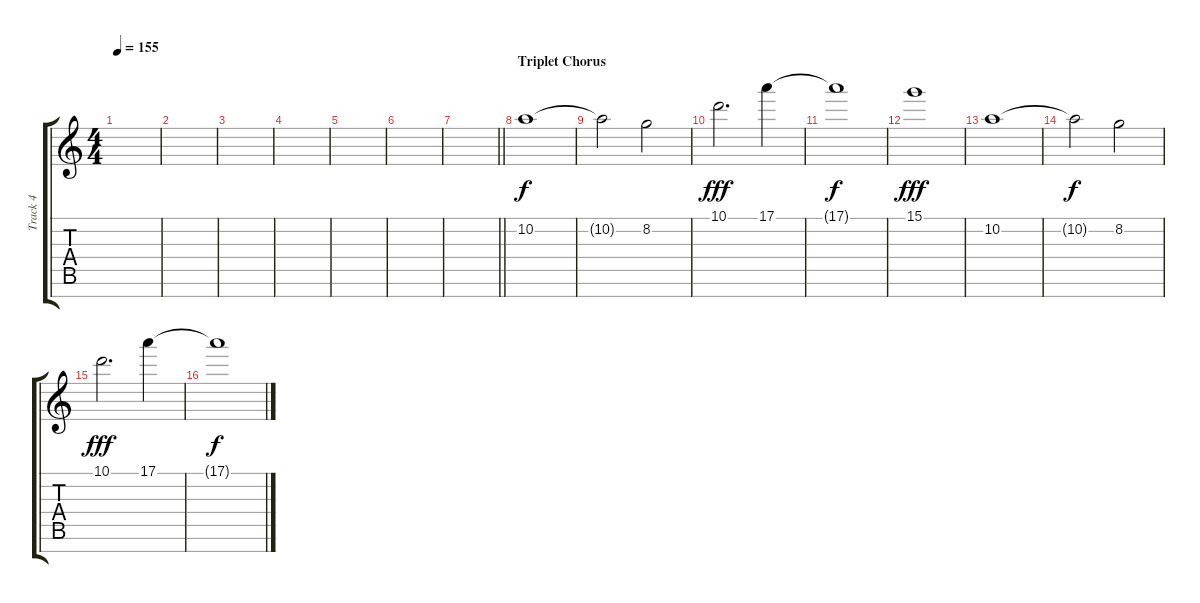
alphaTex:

\track ("Track 4" "Track 4") {instrument overdrivenguitar}
\staff {score tabs}
\tuning (E4 B3 G3 D3 A2 E2 B1) {hide}
\ts (4 4)
\tempo 155
\clef g2
\ks c
|
|
|
|
|
|
\barLineRight lightlight
|
\section ("" "Triplet Chorus")
10.2.1 |
10.2{t}.2{dy f} 8.2.2 |
10.1.2{d dy fff} 17.1.4 |
17.1{t}.1{dy f} |
15.1.1{dy fff} |
10.2.1 |
10.2{t}.2{dy f} 8.2.2 |
10.1.2{d dy fff} 17.1.4 |
17.1{t}.1{dy f}
